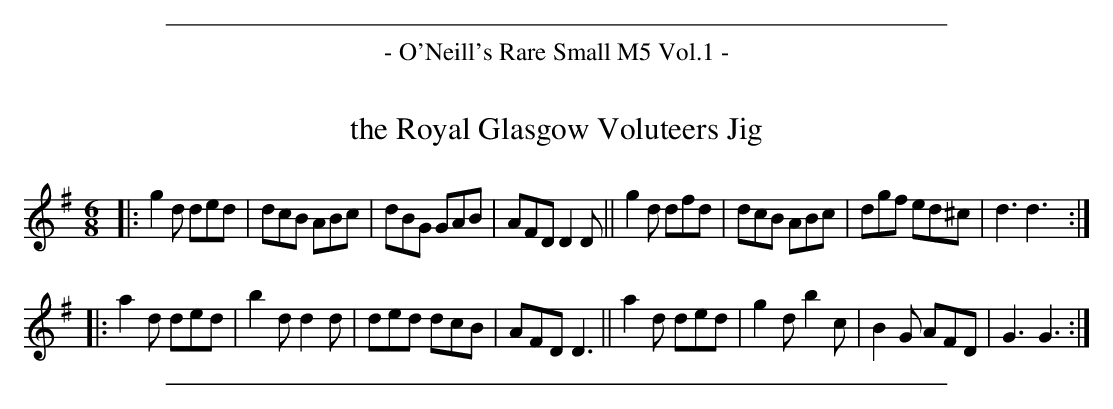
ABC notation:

X:1
T: the Royal Glasgow Voluteers Jig
M: 6/8
L: 1/8
K: G
|:\
g2d ded | dcB ABc | dBG GAB | AFD D2D ||\
g2d dfd | dcB ABc | dgf ed^c | d3 d3 :|
|:\
a2d ded | b2d d2d | ded dcB | AFD D3 ||\
a2d ded | g2d b2c | B2G AFD | G3 G3 :|
